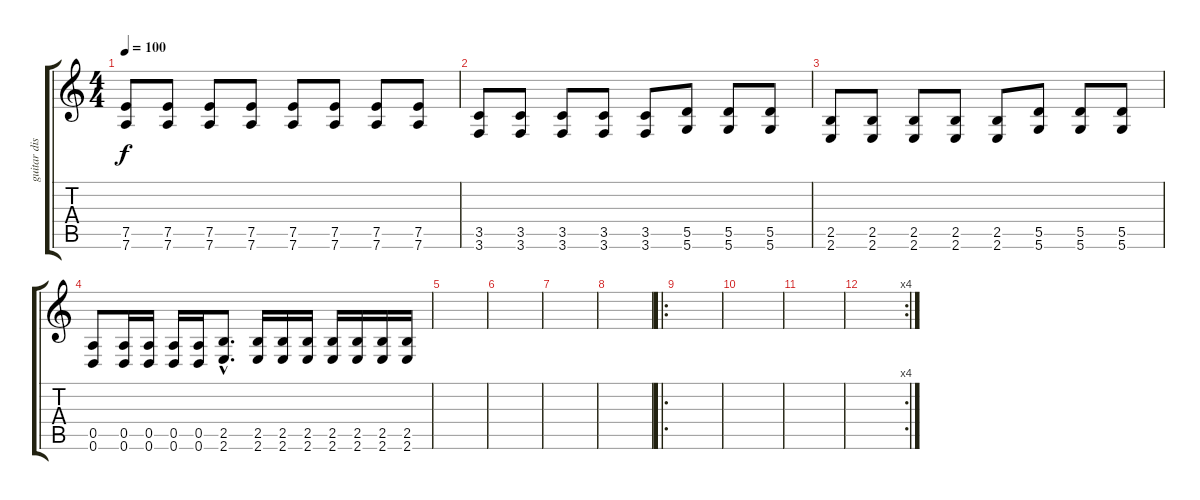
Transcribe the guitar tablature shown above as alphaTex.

\track ("guitar disto " "guitar dis") {instrument distortionguitar}
\staff {score tabs}
\tuning (E4 B3 G3 D3 A2 D2) {hide}
\ts (4 4)
\tempo 100
\clef g2
\ks c
(7.5 7.6).8{dy f} (7.5 7.6).8 (7.5 7.6).8 (7.5 7.6).8 (7.5 7.6).8 (7.5 7.6).8 (7.5 7.6).8 (7.5 7.6).8 |
(3.5 3.6).8 (3.5 3.6).8 (3.5 3.6).8 (3.5 3.6).8 (3.5 3.6).8 (5.5 5.6).8 (5.5 5.6).8 (5.5 5.6).8 |
(2.5 2.6).8 (2.5 2.6).8 (2.5 2.6).8 (2.5 2.6).8 (2.5 2.6).8 (5.5 5.6).8 (5.5 5.6).8 (5.5 5.6).8 |
(0.5 0.6).8 (0.5 0.6).16 (0.5 0.6).16 (0.5 0.6).16 (0.5 0.6).16 (2.5{hac} 2.6{hac}).8{d} (2.5 2.6).16 (2.5 2.6).16 (2.5 2.6).16 (2.5 2.6).16 (2.5 2.6).16 (2.5 2.6).16 (2.5 2.6).16 |
|
|
|
|
\ro
|
|
|
\rc 4
